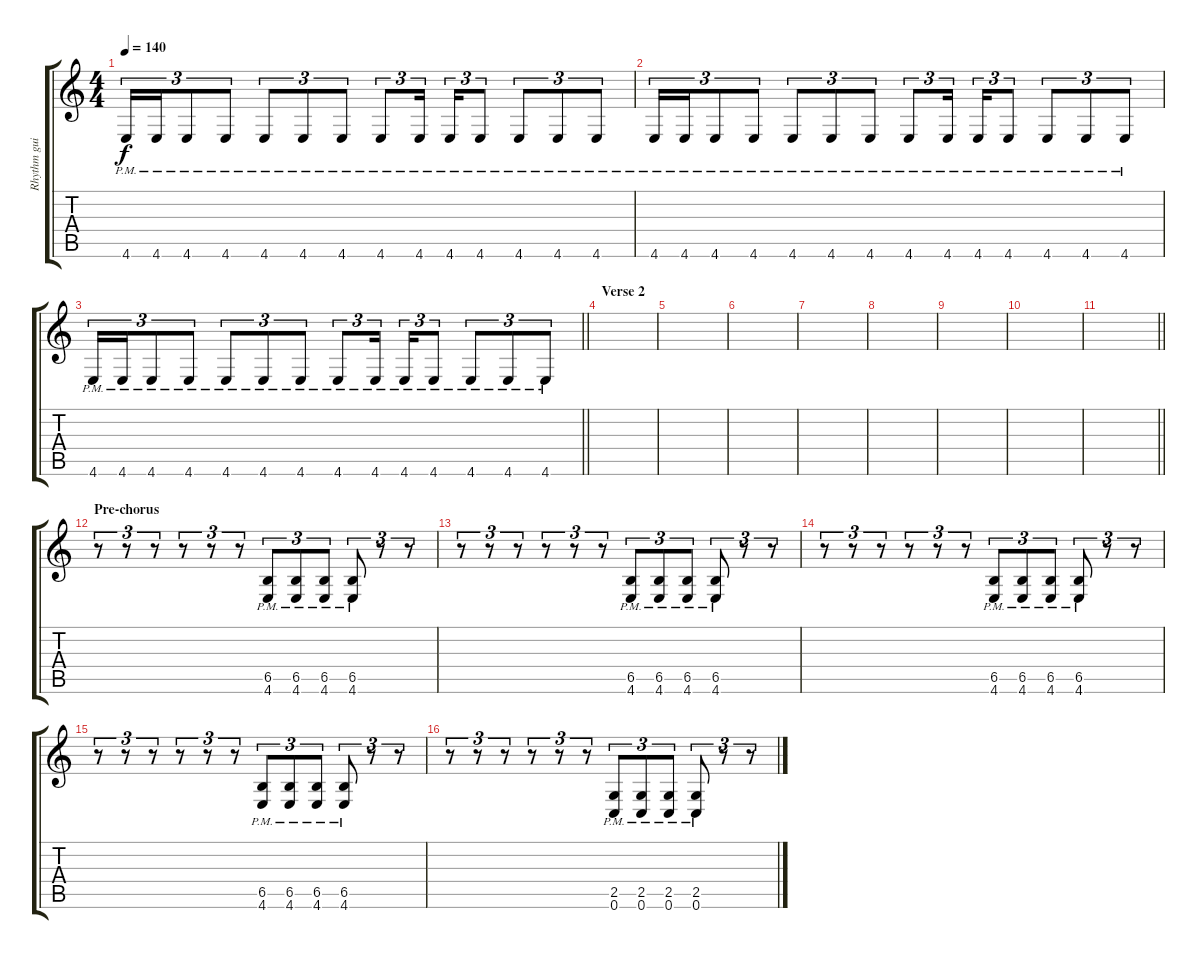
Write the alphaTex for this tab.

\track ("Rhythm guitar 2" "Rhythm gui") {instrument distortionguitar}
\staff {score tabs}
\tuning (C4 G3 Eb3 Bb2 F2 C2) {hide}
\ts (4 4)
\tempo 140
\clef g2
\ks c
4.6{pm}.16{tu (3 2) dy f} 4.6{pm}.16{tu (3 2)} 4.6{pm}.8{tu (3 2)} 4.6{pm}.8{tu (3 2)} 4.6{pm}.8{tu (3 2)} 4.6{pm}.8{tu (3 2)} 4.6{pm}.8{tu (3 2)} 4.6{pm}.8{tu (3 2)} 4.6{pm}.16{tu (3 2) beam splitsecondary} 4.6{pm}.16{tu (3 2)} 4.6{pm}.8{tu (3 2)} 4.6{pm}.8{tu (3 2)} 4.6{pm}.8{tu (3 2)} 4.6{pm}.8{tu (3 2)} |
4.6{pm}.16{tu (3 2)} 4.6{pm}.16{tu (3 2)} 4.6{pm}.8{tu (3 2)} 4.6{pm}.8{tu (3 2)} 4.6{pm}.8{tu (3 2)} 4.6{pm}.8{tu (3 2)} 4.6{pm}.8{tu (3 2)} 4.6{pm}.8{tu (3 2)} 4.6{pm}.16{tu (3 2) beam splitsecondary} 4.6{pm}.16{tu (3 2)} 4.6{pm}.8{tu (3 2)} 4.6{pm}.8{tu (3 2)} 4.6{pm}.8{tu (3 2)} 4.6{pm}.8{tu (3 2)} |
\barLineRight lightlight
4.6{pm}.16{tu (3 2)} 4.6{pm}.16{tu (3 2)} 4.6{pm}.8{tu (3 2)} 4.6{pm}.8{tu (3 2)} 4.6{pm}.8{tu (3 2)} 4.6{pm}.8{tu (3 2)} 4.6{pm}.8{tu (3 2)} 4.6{pm}.8{tu (3 2)} 4.6{pm}.16{tu (3 2) beam splitsecondary} 4.6{pm}.16{tu (3 2)} 4.6{pm}.8{tu (3 2)} 4.6{pm}.8{tu (3 2)} 4.6{pm}.8{tu (3 2)} 4.6{pm}.8{tu (3 2)} |
\section ("" "Verse 2")
|
|
|
|
|
|
|
\barLineRight lightlight
|
\section ("" "Pre-chorus")
r.8{tu (3 2)} r.8{tu (3 2)} r.8{tu (3 2)} r.8{tu (3 2)} r.8{tu (3 2)} r.8{tu (3 2)} (6.5{pm} 4.6{pm}).8{tu (3 2)} (6.5{pm} 4.6{pm}).8{tu (3 2)} (6.5{pm} 4.6{pm}).8{tu (3 2)} (6.5{pm} 4.6{pm}).8{tu (3 2)} r.8{tu (3 2)} r.8{tu (3 2)} |
r.8{tu (3 2)} r.8{tu (3 2)} r.8{tu (3 2)} r.8{tu (3 2)} r.8{tu (3 2)} r.8{tu (3 2)} (6.5{pm} 4.6{pm}).8{tu (3 2)} (6.5{pm} 4.6{pm}).8{tu (3 2)} (6.5{pm} 4.6{pm}).8{tu (3 2)} (6.5{pm} 4.6{pm}).8{tu (3 2)} r.8{tu (3 2)} r.8{tu (3 2)} |
r.8{tu (3 2)} r.8{tu (3 2)} r.8{tu (3 2)} r.8{tu (3 2)} r.8{tu (3 2)} r.8{tu (3 2)} (6.5{pm} 4.6{pm}).8{tu (3 2)} (6.5{pm} 4.6{pm}).8{tu (3 2)} (6.5{pm} 4.6{pm}).8{tu (3 2)} (6.5{pm} 4.6{pm}).8{tu (3 2)} r.8{tu (3 2)} r.8{tu (3 2)} |
r.8{tu (3 2)} r.8{tu (3 2)} r.8{tu (3 2)} r.8{tu (3 2)} r.8{tu (3 2)} r.8{tu (3 2)} (6.5{pm} 4.6{pm}).8{tu (3 2)} (6.5{pm} 4.6{pm}).8{tu (3 2)} (6.5{pm} 4.6{pm}).8{tu (3 2)} (6.5{pm} 4.6{pm}).8{tu (3 2)} r.8{tu (3 2)} r.8{tu (3 2)} |
r.8{tu (3 2)} r.8{tu (3 2)} r.8{tu (3 2)} r.8{tu (3 2)} r.8{tu (3 2)} r.8{tu (3 2)} (2.5{pm} 0.6{pm}).8{tu (3 2)} (2.5{pm} 0.6{pm}).8{tu (3 2)} (2.5{pm} 0.6{pm}).8{tu (3 2)} (2.5{pm} 0.6{pm}).8{tu (3 2)} r.8{tu (3 2)} r.8{tu (3 2)}
